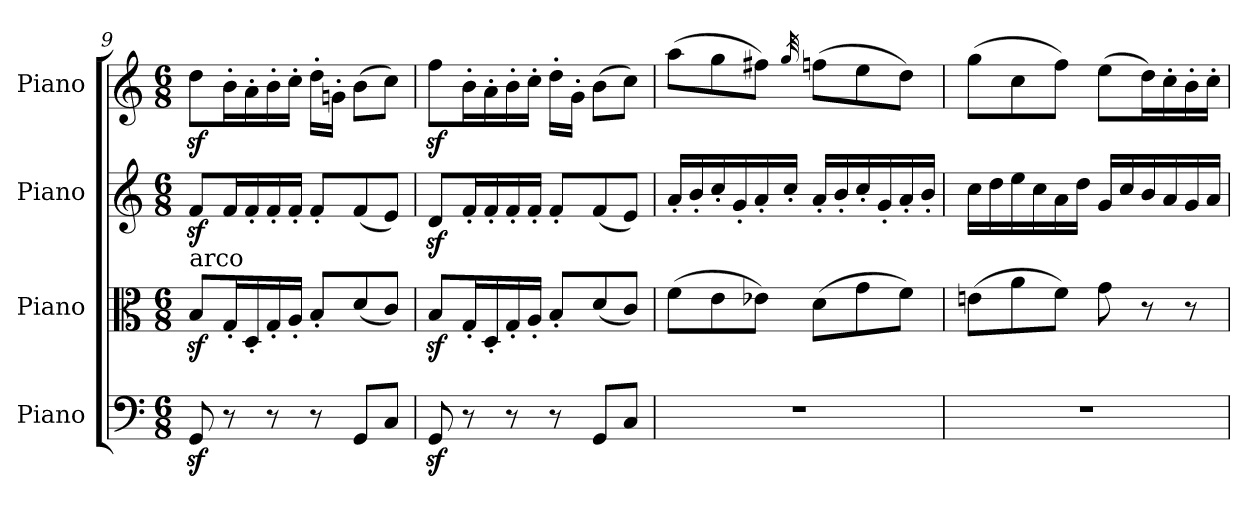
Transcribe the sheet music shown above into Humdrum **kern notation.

**kern	**kern	**kern	**kern
*part4	*part3	*part2	*part1
*staff4	*staff3	*staff2	*staff1
*I"Piano	*I"Piano	*I"Piano	*I"Piano
*I'Pno	*I'Pno	*I'Pno	*I'Pno
*clefF4	*clefC3	*clefG2	*clefG2
*k[]	*k[]	*k[]	*k[]
*M6/8	*M6/8	*M6/8	*M6/8
=9	=9	=9	=9
!	!LO:TX:a:t=arco	!	!
8GGz</	8Bz</L	8fz</L	8ddz<\L
8r	16G'/L	16f/L	16b'\L
.	16D'/	16f'/	16a'\
8r	16G'/	16f'/	16b'\
.	16A'/JJ	16f'/JJ	16cc'\JJ
8r	8B'/L	8f'/L	16dd'\LL
.	.	.	16gn'\JJ
8GG/L	(8d/	(8f/	(8b\L
8C/J	8c/J)	8e/J)	8cc\J)
=10	=10	=10	=10
8GGz</	8Bz</L	8dz</L	8ffz<\L
8r	16G'/L	16f'/L	16b'\L
.	16D'/	16f'/	16a'\
8r	16G'/	16f'/	16b'\
.	16A'/JJ	16f'/JJ	16cc'\JJ
8r	8B'/L	8f'/L	16dd'\LL
.	.	.	16g'\JJ
8GG/L	(8d/	(8f/	(8b\L
8C/J	8c/J)	8e/J)	8cc\J)
=11	=11	=11	=11
2.r	(8f\L	16a'/LL	(8aa\L
.	.	16b'/	.
.	8e\	16cc'/	8gg\
.	.	16g'/	.
.	8e-X\J)	16a'/	8ff#X\J)
.	.	16cc'/JJ	.
.	.	.	32qgg/
.	(8d\L	16a'/LL	(8ffn\L
.	.	16b'/	.
.	8g\	16cc'/	8ee\
.	.	16g'/	.
.	8f\J)	16a'/	8dd\J)
.	.	16b'/JJ	.
=12	=12	=12	=12
2.r	(8en\L	16cc\LL	(8gg\L
.	.	16dd\	.
.	8a\	16ee\	8cc\
.	.	16cc\	.
.	8f\J)	16a\	8ff\J)
.	.	16dd\JJ	.
.	8g\	16g/LL	(8ee\L
.	.	16cc/	.
.	8r	16b/	16dd\L)
.	.	16a/	16cc'\
.	8r	16g/	16b'\
.	.	16a/JJ	16cc'\JJ
=	=	=	=
*-	*-	*-	*-
